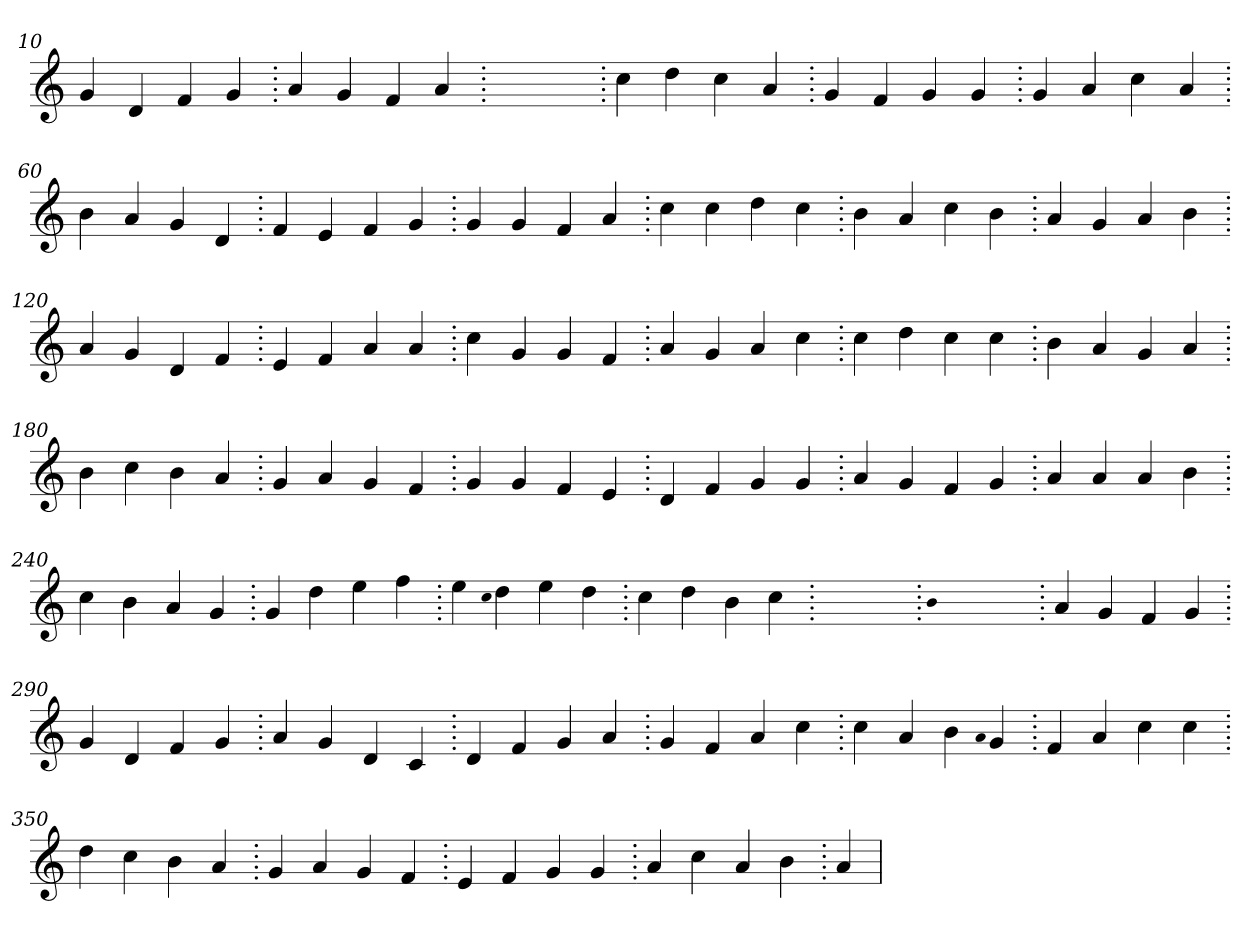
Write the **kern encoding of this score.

**kern
*part1
*staff1
*clefG2
=10.
4g
4d
4f
4g
=20.
4a
4g
4f
4a
=30.
1ryy
=30.
4cc
4dd
4cc
4a
=40.
4g
4f
4g
4g
=50.
4g
4a
4cc
4a
=60.
4b
4a
4g
4d
=70.
4f
4e
4f
4g
=80.
4g
4g
4f
4a
=90.
4cc
4cc
4dd
4cc
=100.
4b
4a
4cc
4b
=110.
4a
4g
4a
4b
=120.
4a
4g
4d
4f
=130.
4e
4f
4a
4a
=140.
4cc
4g
4g
4f
=150.
4a
4g
4a
4cc
=160.
4cc
4dd
4cc
4cc
=170.
4b
4a
4g
4a
=180.
4b
4cc
4b
4a
=190.
4g
4a
4g
4f
=200.
4g
4g
4f
4e
=210.
4d
4f
4g
4g
=220.
4a
4g
4f
4g
=230.
4a
4a
4a
4b
=240.
4cc
4b
4a
4g
=250.
4g
4dd
4ee
4ff
=260.
4ee
qqcc
4dd
4ee
4dd
=270.
4cc
4dd
4b
4cc
=280.
1ryy
=280.
qqb
1ryy
=280.
4a
4g
4f
4g
=290.
4g
4d
4f
4g
=300.
4a
4g
4d
4c
=310.
4d
4f
4g
4a
=320.
4g
4f
4a
4cc
=330.
4cc
4a
4b
qqa
4g
=340.
4f
4a
4cc
4cc
=350.
4dd
4cc
4b
4a
=360.
4g
4a
4g
4f
=370.
4e
4f
4g
4g
=380.
4a
4cc
4a
4b
=390.
4a
=
*-
